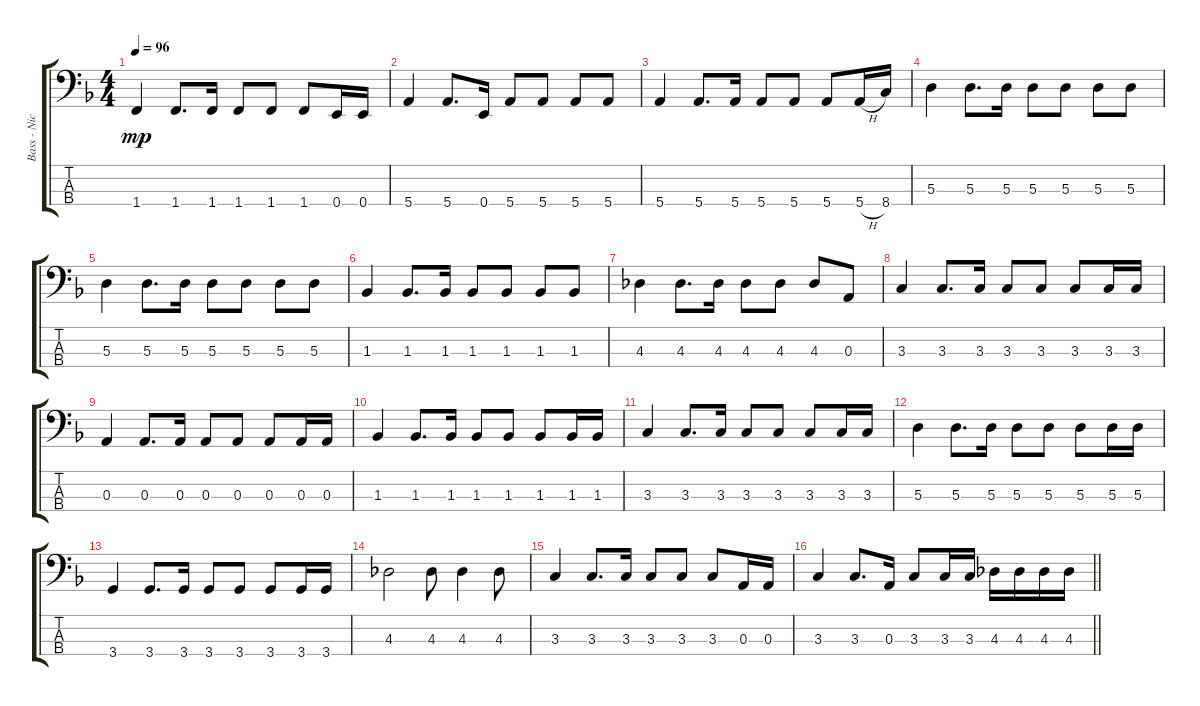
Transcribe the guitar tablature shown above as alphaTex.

\track ("Bass - Nicky Wire" "Bass - Nic") {instrument electricbasspick}
\staff {score tabs}
\tuning (G2 D2 A1 E1) {hide}
\ts (4 4)
\tempo 96
\clef f4
\ks f
1.4.4{dy mp} 1.4.8{d} 1.4.16 1.4.8 1.4.8 1.4.8 0.4.16 0.4.16 |
5.4.4 5.4.8{d} 0.4.16 5.4.8 5.4.8 5.4.8 5.4.8 |
5.4.4 5.4.8{d} 5.4.16 5.4.8 5.4.8 5.4.8 5.4{h}.16 8.4.16 |
5.3.4 5.3.8{d} 5.3.16 5.3.8 5.3.8 5.3.8 5.3.8 |
5.3.4 5.3.8{d} 5.3.16 5.3.8 5.3.8 5.3.8 5.3.8 |
1.3.4 1.3.8{d} 1.3.16 1.3.8 1.3.8 1.3.8 1.3.8 |
4.3.4 4.3.8{d} 4.3.16 4.3.8 4.3.8 4.3.8 0.3.8 |
3.3.4 3.3.8{d} 3.3.16 3.3.8 3.3.8 3.3.8 3.3.16 3.3.16 |
0.3.4 0.3.8{d} 0.3.16 0.3.8 0.3.8 0.3.8 0.3.16 0.3.16 |
1.3.4 1.3.8{d} 1.3.16 1.3.8 1.3.8 1.3.8 1.3.16 1.3.16 |
3.3.4 3.3.8{d} 3.3.16 3.3.8 3.3.8 3.3.8 3.3.16 3.3.16 |
5.3.4 5.3.8{d} 5.3.16 5.3.8 5.3.8 5.3.8 5.3.16 5.3.16 |
3.4.4 3.4.8{d} 3.4.16 3.4.8 3.4.8 3.4.8 3.4.16 3.4.16 |
4.3.2 4.3.8 4.3.4 4.3.8 |
3.3.4 3.3.8{d} 3.3.16 3.3.8 3.3.8 3.3.8 0.3.16 0.3.16 |
\barLineRight lightlight
3.3.4 3.3.8{d} 0.3.16 3.3.8 3.3.16 3.3.16 4.3.16 4.3.16 4.3.16 4.3.16
